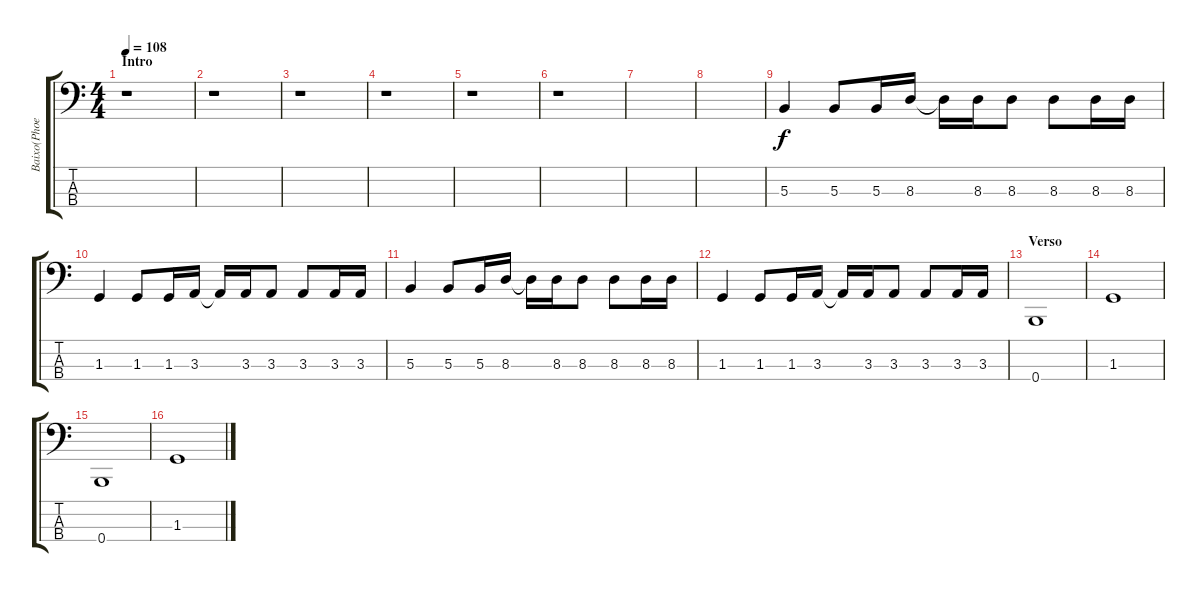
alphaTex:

\track ("Baixo(Phoenix)" "Baixo(Phoe") {instrument electricbassfinger}
\staff {score tabs}
\tuning (E2 B1 Gb1 B0) {hide}
\ts (4 4)
\section ("" "Intro")
\tempo 108
\clef f4
\ks c
r.1{dy f instrument electricbassfinger} |
r.1 |
r.1 |
r.1 |
r.1 |
r.1 |
|
|
5.3.4 5.3.8 5.3.16 8.3.16 8.3{t}.16 8.3.16 8.3.8 8.3.8 8.3.16 8.3.16 |
1.3.4 1.3.8 1.3.16 3.3.16 3.3{t}.16 3.3.16 3.3.8 3.3.8 3.3.16 3.3.16 |
5.3.4 5.3.8 5.3.16 8.3.16 8.3{t}.16 8.3.16 8.3.8 8.3.8 8.3.16 8.3.16 |
1.3.4 1.3.8 1.3.16 3.3.16 3.3{t}.16 3.3.16 3.3.8 3.3.8 3.3.16 3.3.16 |
\section ("" "Verso")
0.4.1 |
1.3.1 |
0.4.1 |
1.3.1
